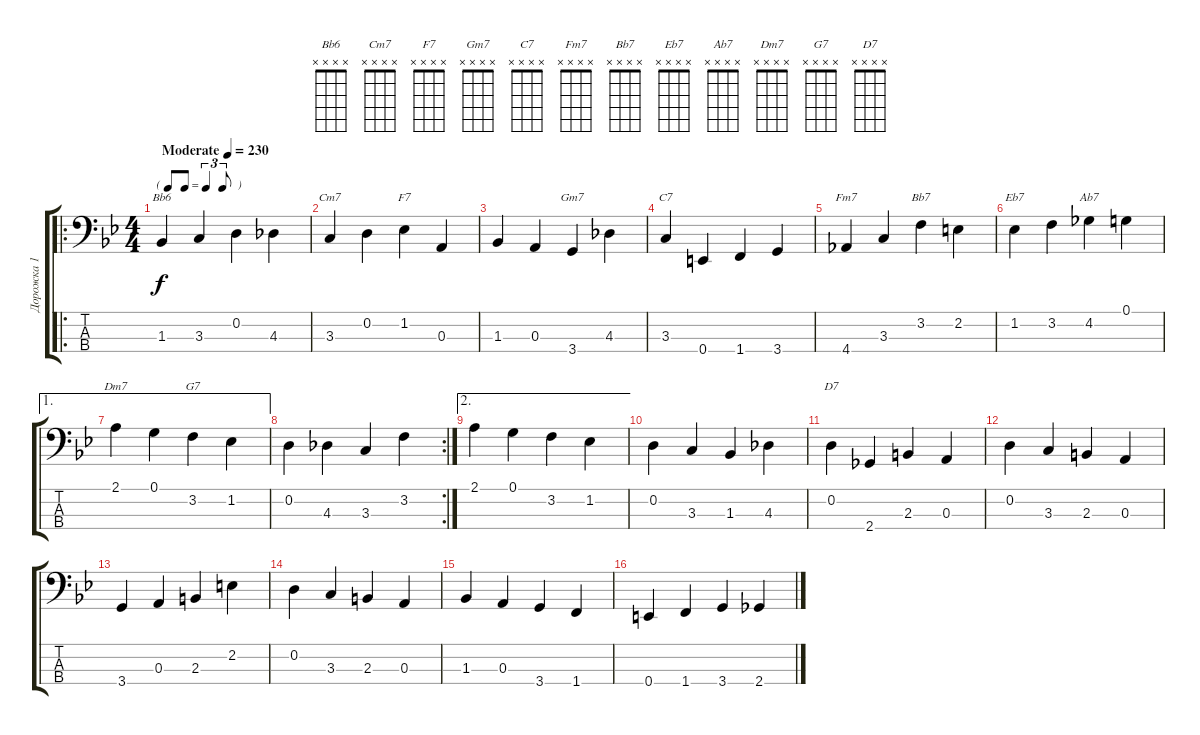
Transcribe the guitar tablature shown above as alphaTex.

\track ("Дорожка 1" "Дорожка 1") {instrument electricbassfinger}
\staff {score tabs}
\tuning (G2 D2 A1 E1) {hide}
\chord ("Bb6" x x x x)
\chord ("Cm7" x x x x)
\chord ("F7" x x x x)
\chord ("Gm7" x x x x)
\chord ("C7" x x x x)
\chord ("Fm7" x x x x)
\chord ("Bb7" x x x x)
\chord ("Eb7" x x x x)
\chord ("Ab7" x x x x)
\chord ("Dm7" x x x x)
\chord ("G7" x x x x)
\chord ("D7" x x x x)
\ro
\ts (4 4)
\tf triplet8th
\tempo (230 "Moderate")
\clef f4
\ks bb
1.3.4{ch "Bb6" dy f instrument electricbassfinger} 3.3.4 0.2.4 4.3.4 |
3.3.4{ch "Cm7"} 0.2.4 1.2.4{ch "F7"} 0.3.4 |
1.3.4 0.3.4 3.4.4{ch "Gm7"} 4.3.4 |
3.3.4{ch "C7"} 0.4.4 1.4.4 3.4.4 |
4.4.4{ch "Fm7"} 3.3.4 3.2.4{ch "Bb7"} 2.2.4 |
1.2.4{ch "Eb7"} 3.2.4 4.2.4{ch "Ab7"} 0.1.4 |
\ae 1
2.1.4{ch "Dm7"} 0.1.4 3.2.4{ch "G7"} 1.2.4 |
\rc 2
0.2.4 4.3.4 3.3.4 3.2.4 |
\ae 2
2.1.4 0.1.4 3.2.4 1.2.4 |
0.2.4 3.3.4 1.3.4 4.3.4 |
0.2.4{ch "D7"} 2.4.4 2.3.4 0.3.4 |
0.2.4 3.3.4 2.3.4 0.3.4 |
3.4.4 0.3.4 2.3.4 2.2.4 |
0.2.4 3.3.4 2.3.4 0.3.4 |
1.3.4 0.3.4 3.4.4 1.4.4 |
0.4.4 1.4.4 3.4.4 2.4.4
